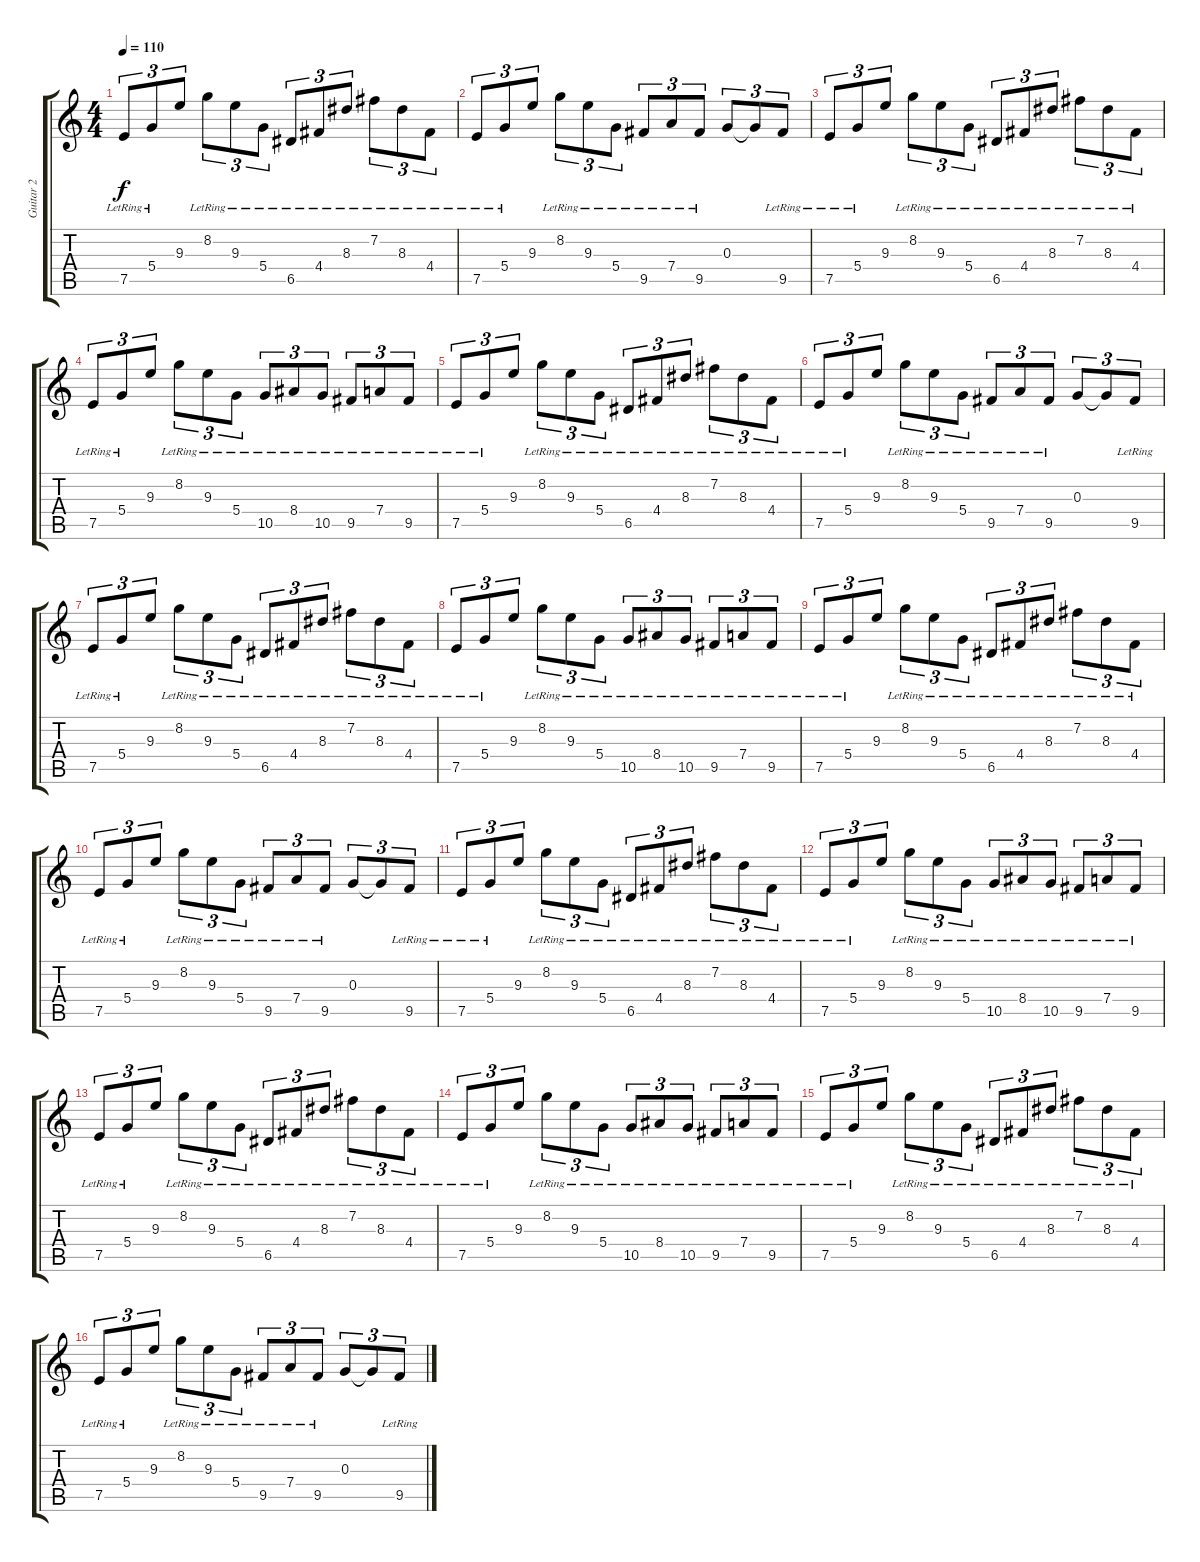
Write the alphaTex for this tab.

\track ("Guitar 2" "Guitar 2") {instrument acousticguitarnylon}
\staff {score tabs}
\tuning (E4 B3 G3 D3 A2 E2) {hide}
\ts (4 4)
\tempo 110
\clef g2
\ks c
7.5{lr}.8{tu (3 2) dy f} 5.4{lr}.8{tu (3 2)} 9.3.8{tu (3 2)} 8.2{lr}.8{tu (3 2)} 9.3{lr}.8{tu (3 2)} 5.4{lr}.8{tu (3 2)} 6.5{lr}.8{tu (3 2)} 4.4{lr}.8{tu (3 2)} 8.3{lr}.8{tu (3 2)} 7.2{lr}.8{tu (3 2)} 8.3{lr}.8{tu (3 2)} 4.4{lr}.8{tu (3 2)} |
7.5{lr}.8{tu (3 2)} 5.4{lr}.8{tu (3 2)} 9.3.8{tu (3 2)} 8.2{lr}.8{tu (3 2)} 9.3{lr}.8{tu (3 2)} 5.4{lr}.8{tu (3 2)} 9.5{lr}.8{tu (3 2)} 7.4{lr}.8{tu (3 2)} 9.5{lr}.8{tu (3 2)} 0.3.8{tu (3 2)} 0.3{t}.8{tu (3 2)} 9.5{lr}.8{tu (3 2)} |
7.5{lr}.8{tu (3 2)} 5.4{lr}.8{tu (3 2)} 9.3.8{tu (3 2)} 8.2{lr}.8{tu (3 2)} 9.3{lr}.8{tu (3 2)} 5.4{lr}.8{tu (3 2)} 6.5{lr}.8{tu (3 2)} 4.4{lr}.8{tu (3 2)} 8.3{lr}.8{tu (3 2)} 7.2{lr}.8{tu (3 2)} 8.3{lr}.8{tu (3 2)} 4.4{lr}.8{tu (3 2)} |
7.5{lr}.8{tu (3 2)} 5.4{lr}.8{tu (3 2)} 9.3.8{tu (3 2)} 8.2{lr}.8{tu (3 2)} 9.3{lr}.8{tu (3 2)} 5.4{lr}.8{tu (3 2)} 10.5{lr}.8{tu (3 2)} 8.4{lr}.8{tu (3 2)} 10.5{lr}.8{tu (3 2)} 9.5{lr}.8{tu (3 2)} 7.4{lr}.8{tu (3 2)} 9.5{lr}.8{tu (3 2)} |
7.5{lr}.8{tu (3 2)} 5.4{lr}.8{tu (3 2)} 9.3.8{tu (3 2)} 8.2{lr}.8{tu (3 2)} 9.3{lr}.8{tu (3 2)} 5.4{lr}.8{tu (3 2)} 6.5{lr}.8{tu (3 2)} 4.4{lr}.8{tu (3 2)} 8.3{lr}.8{tu (3 2)} 7.2{lr}.8{tu (3 2)} 8.3{lr}.8{tu (3 2)} 4.4{lr}.8{tu (3 2)} |
7.5{lr}.8{tu (3 2)} 5.4{lr}.8{tu (3 2)} 9.3.8{tu (3 2)} 8.2{lr}.8{tu (3 2)} 9.3{lr}.8{tu (3 2)} 5.4{lr}.8{tu (3 2)} 9.5{lr}.8{tu (3 2)} 7.4{lr}.8{tu (3 2)} 9.5{lr}.8{tu (3 2)} 0.3.8{tu (3 2)} 0.3{t}.8{tu (3 2)} 9.5{lr}.8{tu (3 2)} |
7.5{lr}.8{tu (3 2)} 5.4{lr}.8{tu (3 2)} 9.3.8{tu (3 2)} 8.2{lr}.8{tu (3 2)} 9.3{lr}.8{tu (3 2)} 5.4{lr}.8{tu (3 2)} 6.5{lr}.8{tu (3 2)} 4.4{lr}.8{tu (3 2)} 8.3{lr}.8{tu (3 2)} 7.2{lr}.8{tu (3 2)} 8.3{lr}.8{tu (3 2)} 4.4{lr}.8{tu (3 2)} |
7.5{lr}.8{tu (3 2)} 5.4{lr}.8{tu (3 2)} 9.3.8{tu (3 2)} 8.2{lr}.8{tu (3 2)} 9.3{lr}.8{tu (3 2)} 5.4{lr}.8{tu (3 2)} 10.5{lr}.8{tu (3 2)} 8.4{lr}.8{tu (3 2)} 10.5{lr}.8{tu (3 2)} 9.5{lr}.8{tu (3 2)} 7.4{lr}.8{tu (3 2)} 9.5{lr}.8{tu (3 2)} |
7.5{lr}.8{tu (3 2)} 5.4{lr}.8{tu (3 2)} 9.3.8{tu (3 2)} 8.2{lr}.8{tu (3 2)} 9.3{lr}.8{tu (3 2)} 5.4{lr}.8{tu (3 2)} 6.5{lr}.8{tu (3 2)} 4.4{lr}.8{tu (3 2)} 8.3{lr}.8{tu (3 2)} 7.2{lr}.8{tu (3 2)} 8.3{lr}.8{tu (3 2)} 4.4{lr}.8{tu (3 2)} |
7.5{lr}.8{tu (3 2)} 5.4{lr}.8{tu (3 2)} 9.3.8{tu (3 2)} 8.2{lr}.8{tu (3 2)} 9.3{lr}.8{tu (3 2)} 5.4{lr}.8{tu (3 2)} 9.5{lr}.8{tu (3 2)} 7.4{lr}.8{tu (3 2)} 9.5{lr}.8{tu (3 2)} 0.3.8{tu (3 2)} 0.3{t}.8{tu (3 2)} 9.5{lr}.8{tu (3 2)} |
7.5{lr}.8{tu (3 2)} 5.4{lr}.8{tu (3 2)} 9.3.8{tu (3 2)} 8.2{lr}.8{tu (3 2)} 9.3{lr}.8{tu (3 2)} 5.4{lr}.8{tu (3 2)} 6.5{lr}.8{tu (3 2)} 4.4{lr}.8{tu (3 2)} 8.3{lr}.8{tu (3 2)} 7.2{lr}.8{tu (3 2)} 8.3{lr}.8{tu (3 2)} 4.4{lr}.8{tu (3 2)} |
7.5{lr}.8{tu (3 2)} 5.4{lr}.8{tu (3 2)} 9.3.8{tu (3 2)} 8.2{lr}.8{tu (3 2)} 9.3{lr}.8{tu (3 2)} 5.4{lr}.8{tu (3 2)} 10.5{lr}.8{tu (3 2)} 8.4{lr}.8{tu (3 2)} 10.5{lr}.8{tu (3 2)} 9.5{lr}.8{tu (3 2)} 7.4{lr}.8{tu (3 2)} 9.5{lr}.8{tu (3 2)} |
7.5{lr}.8{tu (3 2)} 5.4{lr}.8{tu (3 2)} 9.3.8{tu (3 2)} 8.2{lr}.8{tu (3 2)} 9.3{lr}.8{tu (3 2)} 5.4{lr}.8{tu (3 2)} 6.5{lr}.8{tu (3 2)} 4.4{lr}.8{tu (3 2)} 8.3{lr}.8{tu (3 2)} 7.2{lr}.8{tu (3 2)} 8.3{lr}.8{tu (3 2)} 4.4{lr}.8{tu (3 2)} |
7.5{lr}.8{tu (3 2)} 5.4{lr}.8{tu (3 2)} 9.3.8{tu (3 2)} 8.2{lr}.8{tu (3 2)} 9.3{lr}.8{tu (3 2)} 5.4{lr}.8{tu (3 2)} 10.5{lr}.8{tu (3 2)} 8.4{lr}.8{tu (3 2)} 10.5{lr}.8{tu (3 2)} 9.5{lr}.8{tu (3 2)} 7.4{lr}.8{tu (3 2)} 9.5{lr}.8{tu (3 2)} |
7.5{lr}.8{tu (3 2)} 5.4{lr}.8{tu (3 2)} 9.3.8{tu (3 2)} 8.2{lr}.8{tu (3 2)} 9.3{lr}.8{tu (3 2)} 5.4{lr}.8{tu (3 2)} 6.5{lr}.8{tu (3 2)} 4.4{lr}.8{tu (3 2)} 8.3{lr}.8{tu (3 2)} 7.2{lr}.8{tu (3 2)} 8.3{lr}.8{tu (3 2)} 4.4{lr}.8{tu (3 2)} |
7.5{lr}.8{tu (3 2)} 5.4{lr}.8{tu (3 2)} 9.3.8{tu (3 2)} 8.2{lr}.8{tu (3 2)} 9.3{lr}.8{tu (3 2)} 5.4{lr}.8{tu (3 2)} 9.5{lr}.8{tu (3 2)} 7.4{lr}.8{tu (3 2)} 9.5{lr}.8{tu (3 2)} 0.3.8{tu (3 2)} 0.3{t}.8{tu (3 2)} 9.5{lr}.8{tu (3 2)}
